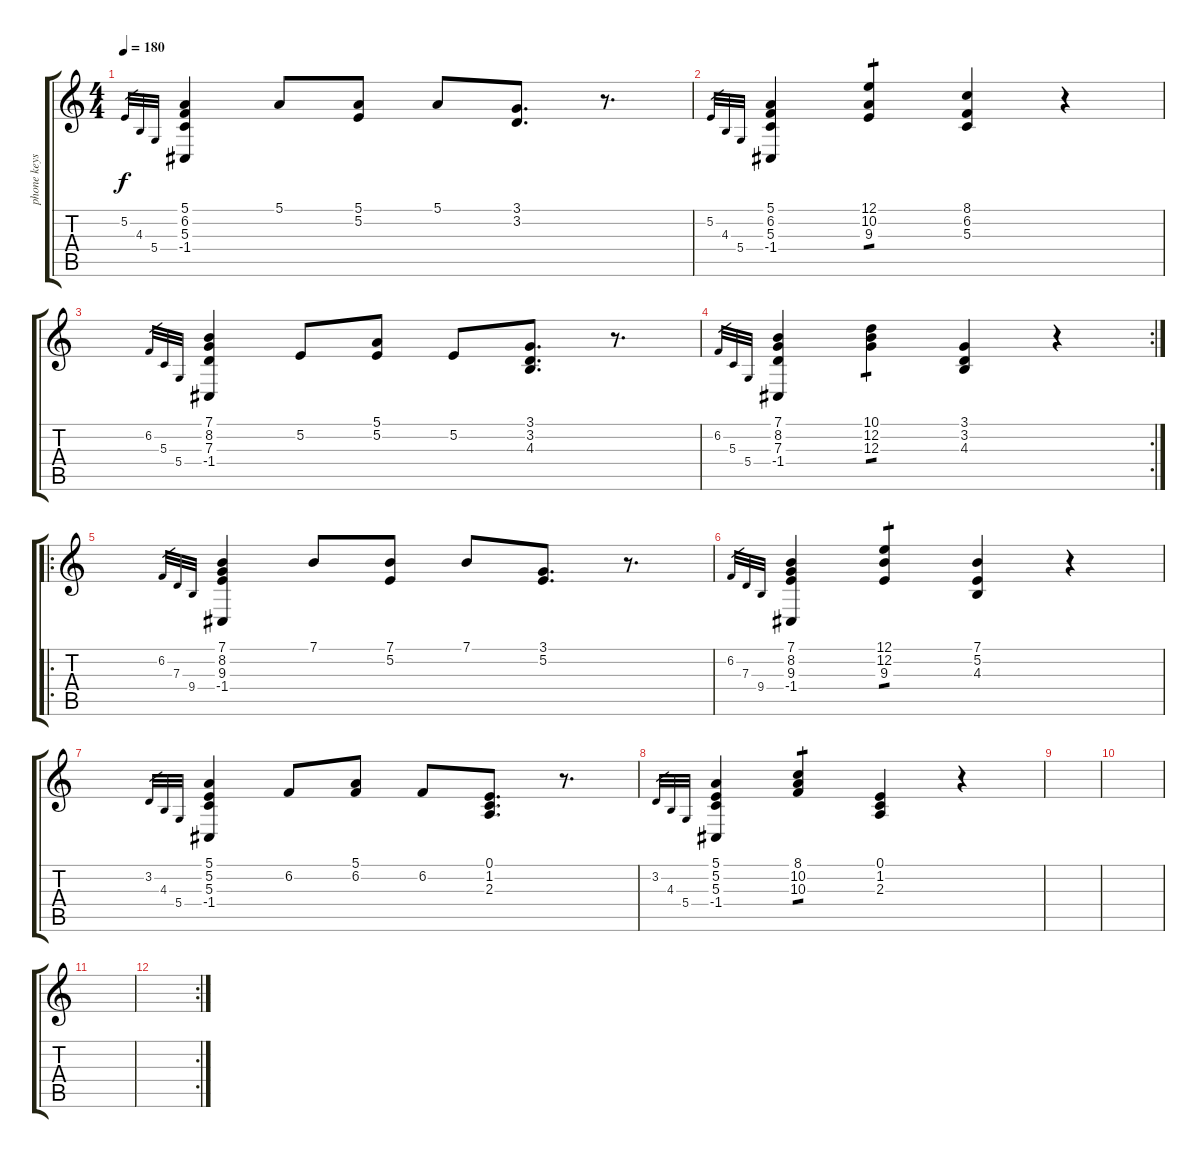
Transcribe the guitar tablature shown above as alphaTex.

\track ("phone keys" "phone keys") {instrument pad3polysynth}
\staff {score tabs}
\tuning (E4 B3 G3 D3 A2 E2) {hide}
\ts (4 4)
\tempo 180
\clef g2
\ks c
5.2.32{gr dy f} 4.3.32{gr} 5.4.32{gr} (5.1 6.2 5.3 -1.4).4 5.1.8 (5.1 5.2).8 5.1.8 (3.1 3.2).8{d} r.8{d} |
5.2.32{gr} 4.3.32{gr} 5.4.32{gr} (5.1 6.2 5.3 -1.4).4 (12.1 10.2 9.3).4{tp 1} (8.1 6.2 5.3).4 r.4 |
6.2.32{gr} 5.3.32{gr} 5.4.32{gr} (7.1 8.2 7.3 -1.4).4 5.2.8 (5.1 5.2).8 5.2.8 (3.1 3.2 4.3).8{d} r.8{d} |
\rc 2
6.2.32{gr} 5.3.32{gr} 5.4.32{gr} (7.1 8.2 7.3 -1.4).4 (10.1 12.2 12.3).4{tp 1} (3.1 3.2 4.3).4 r.4 |
\ro
6.2.32{gr} 7.3.32{gr} 9.4.32{gr} (7.1 8.2 9.3 -1.4).4 7.1.8 (7.1 5.2).8 7.1.8 (3.1 5.2).8{d} r.8{d} |
6.2.32{gr} 7.3.32{gr} 9.4.32{gr} (7.1 8.2 9.3 -1.4).4 (12.1 12.2 9.3).4{tp 1} (7.1 5.2 4.3).4 r.4 |
3.2.32{gr} 4.3.32{gr} 5.4.32{gr} (5.1 5.2 5.3 -1.4).4 6.2.8 (5.1 6.2).8 6.2.8 (0.1 1.2 2.3).8{d} r.8{d} |
3.2.32{gr} 4.3.32{gr} 5.4.32{gr} (5.1 5.2 5.3 -1.4).4 (8.1 10.2 10.3).4{tp 1} (0.1 1.2 2.3).4 r.4 |
|
|
|
\rc 2
